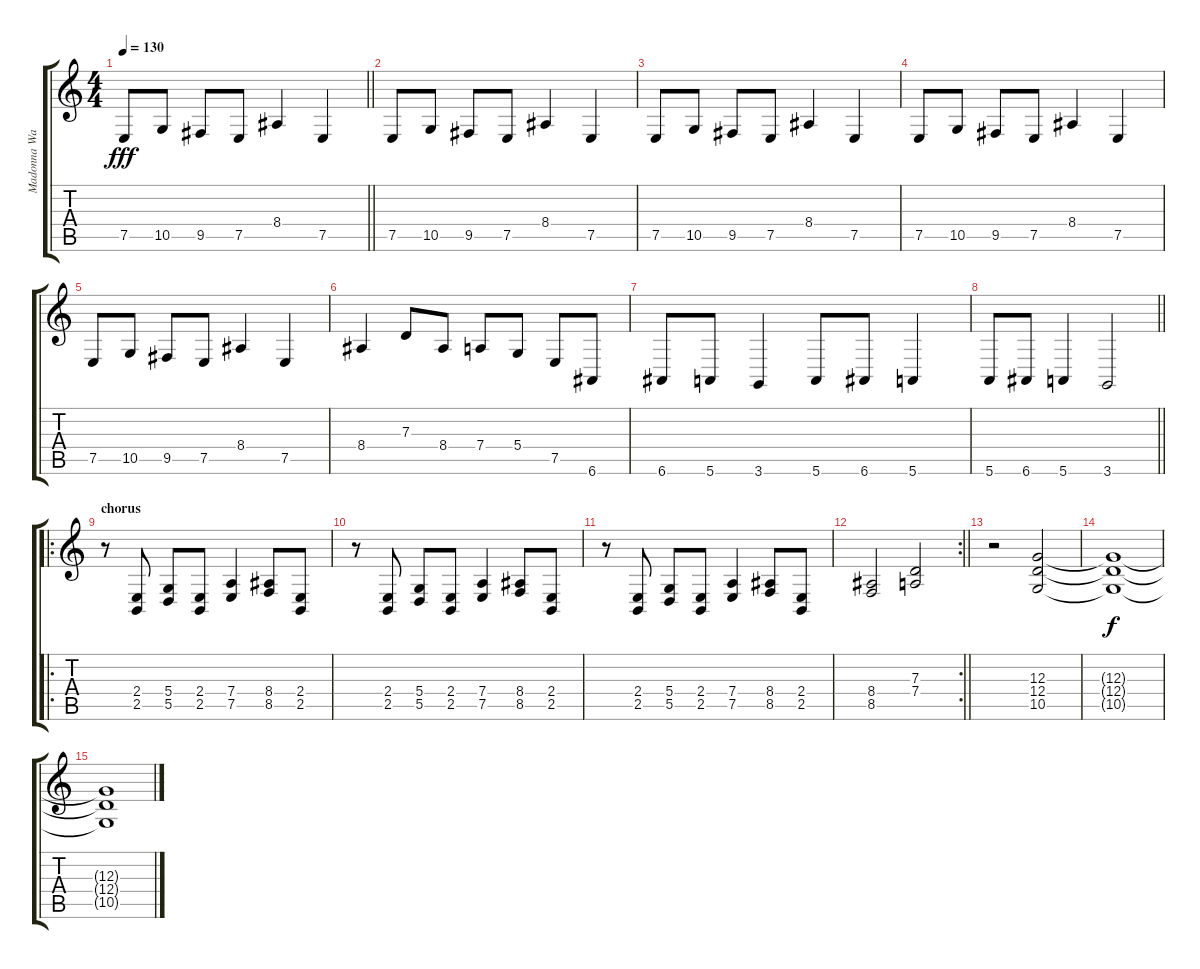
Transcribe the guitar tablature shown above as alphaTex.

\track ("Madonna Wayne Gacy" "Madonna Wa") {instrument rockorgan}
\staff {score tabs}
\tuning (E4 B3 G3 D3 A2 E2) {hide}
\ts (4 4)
\tempo 130
\clef g2
\barLineRight lightlight
\ks c
7.5.8{dy fff} 10.5.8 9.5.8 7.5.8 8.4.4 7.5.4 |
7.5.8 10.5.8 9.5.8 7.5.8 8.4.4 7.5.4 |
7.5.8 10.5.8 9.5.8 7.5.8 8.4.4 7.5.4 |
7.5.8 10.5.8 9.5.8 7.5.8 8.4.4 7.5.4 |
7.5.8 10.5.8 9.5.8 7.5.8 8.4.4 7.5.4 |
8.4.4 7.3.8 8.4.8 7.4.8 5.4.8 7.5.8 6.6.8 |
6.6.8 5.6.8 3.6.4 5.6.8 6.6.8 5.6.4 |
\barLineRight lightlight
5.6.8 6.6.8 5.6.4 3.6.2 |
\ro
\section ("" "chorus")
r.8 (2.4 2.5).8 (5.4 5.5).8 (2.4 2.5).8 (7.4 7.5).4 (8.4 8.5).8 (2.4 2.5).8 |
r.8 (2.4 2.5).8 (5.4 5.5).8 (2.4 2.5).8 (7.4 7.5).4 (8.4 8.5).8 (2.4 2.5).8 |
r.8 (2.4 2.5).8 (5.4 5.5).8 (2.4 2.5).8 (7.4 7.5).4 (8.4 8.5).8 (2.4 2.5).8 |
\rc 2
\barLineRight lightlight
(8.4 8.5).2 (7.3 7.4).2 |
r.2 (12.3 12.4 10.5).2 |
(12.3{t} 12.4{t} 10.5{t}).1{dy f} |
(12.3{t} 12.4{t} 10.5{t}).1
